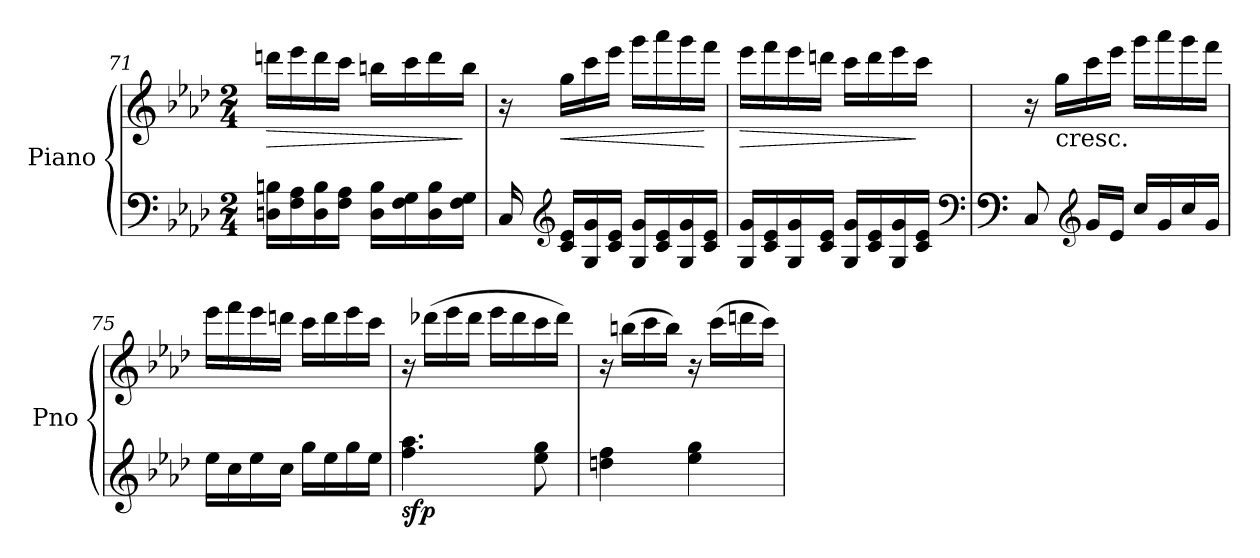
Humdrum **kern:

**kern	**kern	**dynam
*part1	*part1	*part1
*staff2	*staff1	*staff1/2
*I"Piano	*	*
*I'Pno	*	*
*clefF4	*clefG2	*
*k[b-e-a-d-]	*k[b-e-a-d-]	*
*A-:	*A-:	*
*M2/4	*M2/4	*
=71	=71	=71
!	!	!LO:HP:b
16Dn\ 16Bn\LL	16dddn\LL	>
16F\ 16A-\	16eee-\	.
16D\ 16B\	16ddd\	.
16F\ 16A-\JJ	16ccc\JJ	.
16D\ 16B\LL	16bbn\LL	.
16F\ 16G\	16ccc\	.
16D\ 16B\	16ddd\	.
16F\ 16G\JJ	16bb\JJ	]
=72	=72	=72
16C/	16r	.
*clefG2	*	*
!	!	!LO:HP:b
16c/ 16e-/LL	16gg\LL	<
16G/ 16g/	16ccc\	.
16c/ 16e-/JJ	16eee-\JJ	.
16G/ 16g/LL	16ggg\LL	.
16c/ 16e-/	16aaa-\	.
16G/ 16g/	16ggg\	.
16c/ 16e-/JJ	16fff\JJ	[
=73	=73	=73
!	!	!LO:HP:b
16G/ 16g/LL	16eee-\LL	>
16c/ 16e-/	16fff\	.
16G/ 16g/	16eee-\	.
16c/ 16e-/JJ	16dddn\JJ	.
16G/ 16g/LL	16ccc\LL	.
16c/ 16e-/	16ddd\	.
16G/ 16g/	16eee-\	.
16c/ 16e-/JJ	16ccc\JJ	]
*clefF4	*	*
!!LO:LB:g=z
=74	=74	=74
*clefF4	*	*
8C/	16r	.
!	!LO:TX:b:t=cresc.	!
.	16gg\LL	.
*clefG2	*	*
16g/LL	16ccc\	.
16e-/JJ	16eee-\JJ	.
16cc/LL	16ggg\LL	.
16g/	16aaa-\	.
16cc/	16ggg\	.
16g/JJ	16fff\JJ	.
=75	=75	=75
16ee-\LL	16eee-\LL	.
16cc\	16fff\	.
16ee-\	16eee-\	.
16cc\JJ	16dddn\JJ	.
16gg\LL	16ccc\LL	.
16ee-\	16ddd\	.
16gg\	16eee-\	.
16ee-\JJ	16ccc\JJ	.
=76	=76	=76
!	!	!LO:DY:b=2
4.ff\ 4.aa-\	16r	sfp
.	(16ddd-X\LL	.
.	16eee-\	.
.	16ddd-\JJ	.
.	16eee-\LL	.
.	16ddd-\	.
8ee-\ 8gg\	16ccc\	.
.	16ddd-\JJ)	.
=77	=77	=77
4ddn\ 4ff\	16r	.
.	(16bbn\LL	.
.	16ccc\	.
.	16bb\JJ)	.
4ee-\ 4gg\	16r	.
.	(16ccc\LL	.
.	16dddn\	.
.	16ccc\JJ)	.
=	=	=
*-	*-	*-
